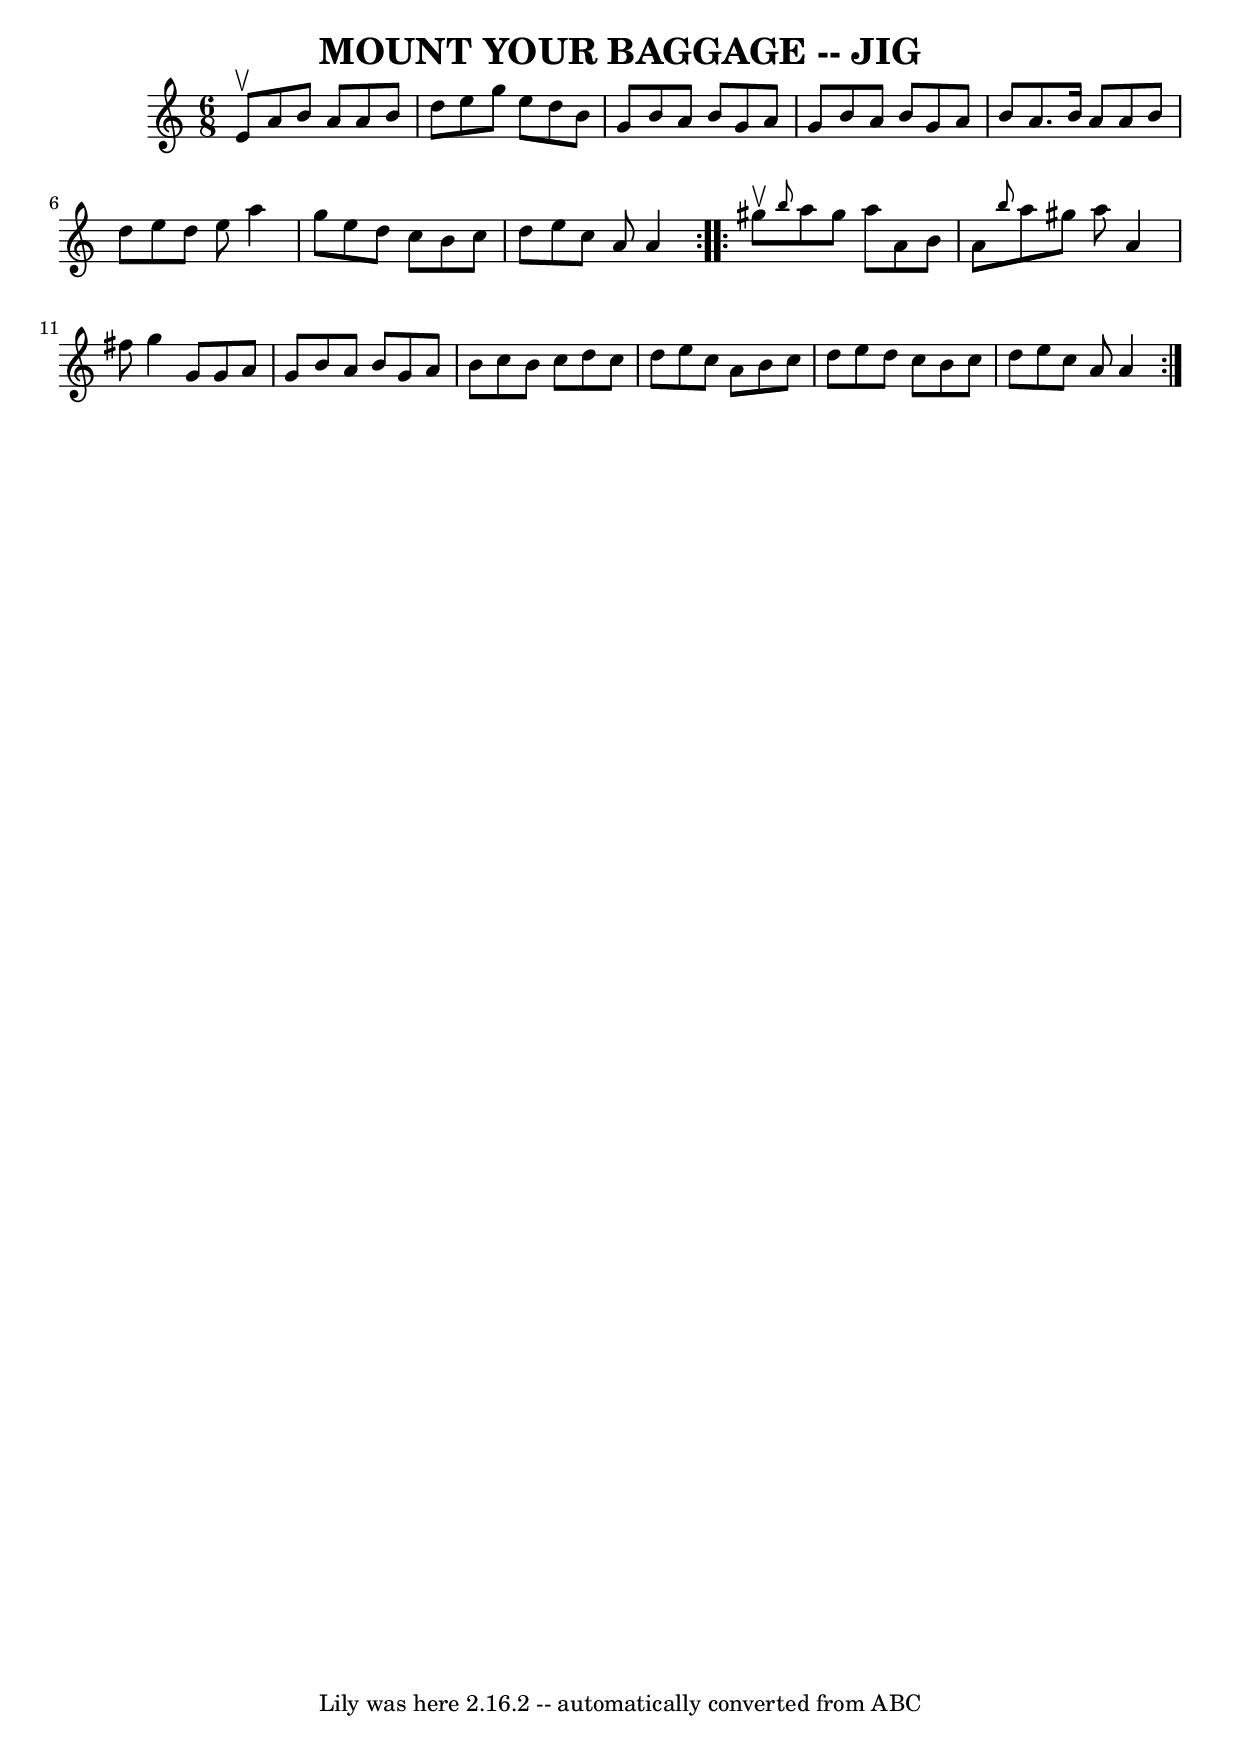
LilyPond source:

\version "2.16.2"
\include "Mammoth.ily"
\header {
  %% book = "Ryan's Mammoth Collection of Fiddle Tunes"
  crossRefNumber = "1"
  footnotes = ""
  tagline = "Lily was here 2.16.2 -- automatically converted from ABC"
  title = "MOUNT YOUR BAGGAGE -- JIG"

}
voicedefault =  {



  \repeat volta 2 {

    \time 6/8 
    \key a \minor     e'8^\upbow        |
    a'8 b'8 a'8 a'8      b'8 d''8     |
    e''8 g''8 e''8 d''8 b'8 g'8     |
    b'8 a'8 b'8 g'8 a'8 g'8    |
    b'8 a'8         b'8 g'8 a'8 b'8         |
    a'8. b'16 a'8 a'8 b'8         d''8     |
    e''8 d''8 e''8 a''4 g''8    |
    e''8         d''8 c''8 b'8 c''8 d''8     |
    e''8 c''8 a'8 a'4    

  }     
  \repeat volta 2 {     gis''8^\upbow        |
    \grace { b''8  
	   }        a''8 gis''8 a''8 a'8 b'8 a'8     |
    \grace { b''8  
	   }        a''8 gis''8 a''8 a'4 fis''8     |
    g''4 g'8 g'8 a'8      g'8     |
    b'8 a'8 b'8 g'8 a'8 b'8        |
         c''8 b'8 c''8 d''8 c''8 d''8     |
    e''8 c''8 a'8        b'8 c''8 d''8     |
    e''8 d''8 c''8 b'8 c''8 d''8   |
    e''8 c''8 a'8 a'4    
  }   

}

\score{
  <<

    \context Staff="default"
    {
      \voicedefault 
      
    }

  >>
  \layout {
    
  }
  \midi {
  }

}
